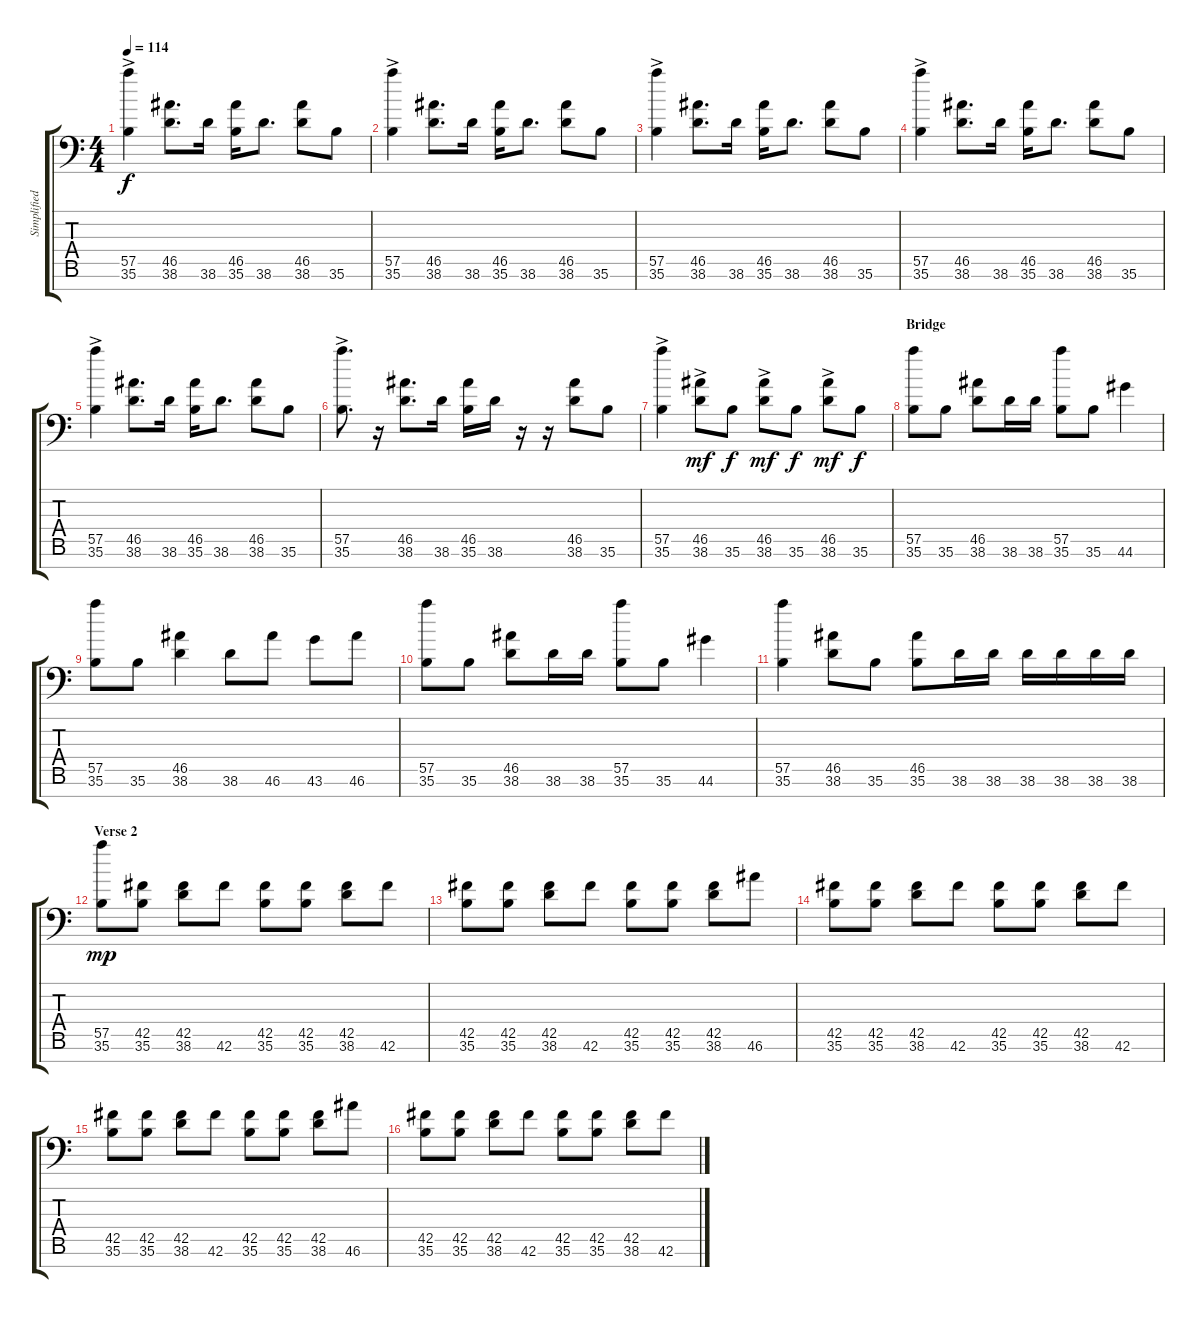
\track ("Simplified Drums" "Simplified") {instrument acousticgrandpiano}
\staff {score tabs}
\tuning (C-1 C-1 C-1 C-1 C-1 C-1 C-1) {hide}
\ts (4 4)
\tempo 114
\clef f4
\ks c
(57.5{ac} 35.6).4{dy f} (46.5 38.6).8{d} 38.6.16 (46.5 35.6).16 38.6.8{d} (46.5 38.6).8 35.6.8 |
(57.5{ac} 35.6).4 (46.5 38.6).8{d} 38.6.16 (46.5 35.6).16 38.6.8{d} (46.5 38.6).8 35.6.8 |
(57.5{ac} 35.6).4 (46.5 38.6).8{d} 38.6.16 (46.5 35.6).16 38.6.8{d} (46.5 38.6).8 35.6.8 |
(57.5{ac} 35.6).4 (46.5 38.6).8{d} 38.6.16 (46.5 35.6).16 38.6.8{d} (46.5 38.6).8 35.6.8 |
(57.5{ac} 35.6).4 (46.5 38.6).8{d} 38.6.16 (46.5 35.6).16 38.6.8{d} (46.5 38.6).8 35.6.8 |
(57.5{ac} 35.6).8{d} r.16 (46.5 38.6).8{d} 38.6.16 (46.5 35.6).16 38.6.16 r.16 r.16 (46.5 38.6).8 35.6.8 |
(57.5{ac} 35.6).4 (46.5 38.6{ac}).8{dy mf} 35.6.8{dy f} (46.5 38.6{ac}).8{dy mf} 35.6.8{dy f} (46.5 38.6{ac}).8{dy mf} 35.6.8{dy f} |
\section ("" "Bridge")
(57.5 35.6).8 35.6.8 (46.5 38.6).8 38.6.16 38.6.16 (57.5 35.6).8 35.6.8 44.6.4 |
(57.5 35.6).8 35.6.8 (46.5 38.6).4 38.6.8 46.6.8 43.6.8 46.6.8 |
(57.5 35.6).8 35.6.8 (46.5 38.6).8 38.6.16 38.6.16 (57.5 35.6).8 35.6.8 44.6.4 |
(57.5 35.6).4 (46.5 38.6).8 35.6.8 (46.5 35.6).8 38.6.16 38.6.16 38.6.16 38.6.16 38.6.16 38.6.16 |
\section ("" "Verse 2")
(57.5 35.6).8{dy mp} (42.5 35.6).8 (42.5 38.6).8 42.6.8 (42.5 35.6).8 (42.5 35.6).8 (42.5 38.6).8 42.6.8 |
(42.5 35.6).8 (42.5 35.6).8 (42.5 38.6).8 42.6.8 (42.5 35.6).8 (42.5 35.6).8 (42.5 38.6).8 46.6.8 |
(42.5 35.6).8 (42.5 35.6).8 (42.5 38.6).8 42.6.8 (42.5 35.6).8 (42.5 35.6).8 (42.5 38.6).8 42.6.8 |
(42.5 35.6).8 (42.5 35.6).8 (42.5 38.6).8 42.6.8 (42.5 35.6).8 (42.5 35.6).8 (42.5 38.6).8 46.6.8 |
(42.5 35.6).8 (42.5 35.6).8 (42.5 38.6).8 42.6.8 (42.5 35.6).8 (42.5 35.6).8 (42.5 38.6).8 42.6.8
